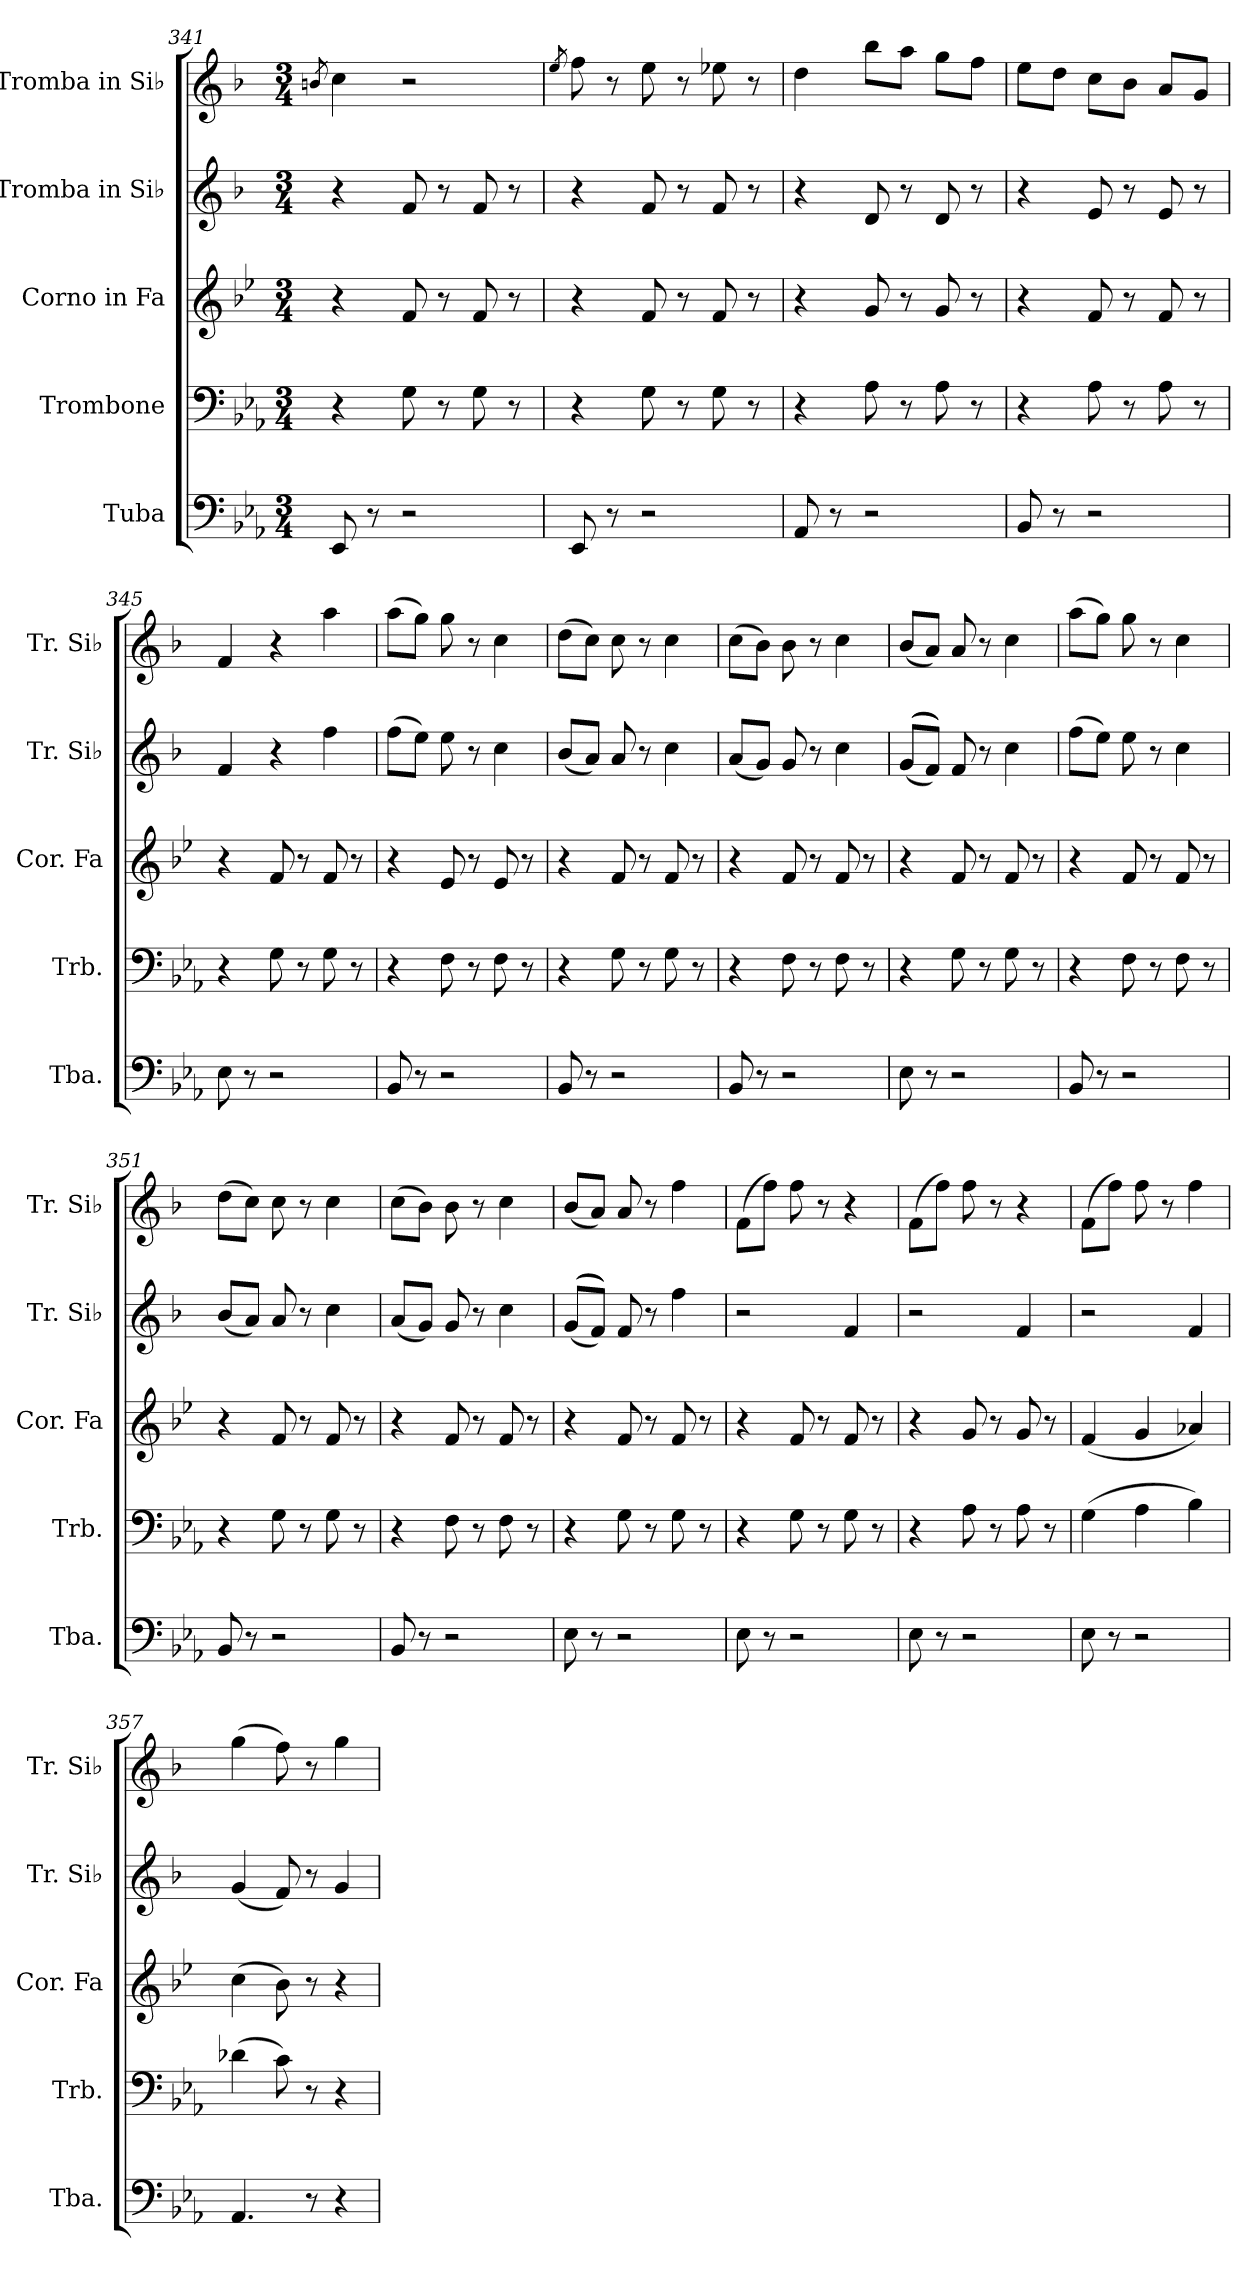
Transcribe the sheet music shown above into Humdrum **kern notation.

**kern	**kern	**kern	**kern	**kern
*part5	*part4	*part3	*part2	*part1
*staff5	*staff4	*staff3	*staff2	*staff1
*I"Tuba	*I"Trombone	*I"Corno in Fa	*I"Tromba in Si♭	*I"Tromba in Si♭
*I'Tba.	*I'Trb.	*I'Cor. Fa	*I'Tr. Si♭	*I'Tr. Si♭
!!LO:LB:g=z
*clefF4	*clefF4	*clefG2	*clefG2	*clefG2
*	*	*ITrd4c7	*ITrd1c2	*ITrd1c2
*k[b-e-a-]	*k[b-e-a-]	*k[b-e-a-]	*k[b-e-a-]	*k[b-e-a-]
*M3/4	*M3/4	*M3/4	*M3/4	*M3/4
=341	=341	=341	=341	=341
.	.	.	.	8qan/
8EE-/	4r	4r	4r	4b-\
8r	.	.	.	.
2r	8G\	8B-/	8e-/	2r
.	8r	8r	8r	.
.	8G\	8B-/	8e-/	.
.	8r	8r	8r	.
=342	=342	=342	=342	=342
.	.	.	.	8qdd/
8EE-/	4r	4r	4r	8ee-\
8r	.	.	.	8r
2r	8G\	8B-/	8e-/	8dd\
.	8r	8r	8r	8r
.	8G\	8B-/	8e-/	8dd-X\
.	8r	8r	8r	8r
=343	=343	=343	=343	=343
8AA-/	4r	4r	4r	4cc\
8r	.	.	.	.
2r	8A-\	8c/	8c/	8aa-\L
.	8r	8r	8r	8gg\J
.	8A-\	8c/	8c/	8ff\L
.	8r	8r	8r	8ee-\J
=344	=344	=344	=344	=344
8BB-/	4r	4r	4r	8dd\L
8r	.	.	.	8cc\J
2r	8A-\	8B-/	8d/	8b-\L
.	8r	8r	8r	8a-\J
.	8A-\	8B-/	8d/	8g/L
.	8r	8r	8r	8f/J
=345	=345	=345	=345	=345
8E-\	4r	4r	4e-/	4e-/
8r	.	.	.	.
2r	8G\	8B-/	4r	4r
.	8r	8r	.	.
.	8G\	8B-/	4ee-\	4gg\
.	8r	8r	.	.
=346	=346	=346	=346	=346
8BB-/	4r	4r	(8ee-\L	(8gg\L
8r	.	.	8dd\J)	8ff\J)
2r	8F\	8A-/	8dd\	8ff\
.	8r	8r	8r	8r
.	8F\	8A-/	4b-\	4b-\
.	8r	8r	.	.
!!LO:PB:g=z
=347	=347	=347	=347	=347
8BB-/	4r	4r	(8a-/L	(8cc\L
8r	.	.	8g/J)	8b-\J)
2r	8G\	8B-/	8g/	8b-\
.	8r	8r	8r	8r
.	8G\	8B-/	4b-\	4b-\
.	8r	8r	.	.
=348	=348	=348	=348	=348
8BB-/	4r	4r	(8g/L	(8b-\L
8r	.	.	8f/J)	8a-\J)
2r	8F\	8B-/	8f/	8a-\
.	8r	8r	8r	8r
.	8F\	8B-/	4b-\	4b-\
.	8r	8r	.	.
=349	=349	=349	=349	=349
8E-\	4r	4r	(((8f/L	(8a-/L
8r	.	.	8e-/J)))	8g/J)
2r	8G\	8B-/	8e-/	8g/
.	8r	8r	8r	8r
.	8G\	8B-/	4b-\	4b-\
.	8r	8r	.	.
=350	=350	=350	=350	=350
8BB-/	4r	4r	(8ee-\L	(8gg\L
8r	.	.	8dd\J)	8ff\J)
2r	8F\	8B-/	8dd\	8ff\
.	8r	8r	8r	8r
.	8F\	8B-/	4b-\	4b-\
.	8r	8r	.	.
=351	=351	=351	=351	=351
8BB-/	4r	4r	(8a-/L	(8cc\L
8r	.	.	8g/J)	8b-\J)
2r	8G\	8B-/	8g/	8b-\
.	8r	8r	8r	8r
.	8G\	8B-/	4b-\	4b-\
.	8r	8r	.	.
=352	=352	=352	=352	=352
8BB-/	4r	4r	(8g/L	(8b-\L
8r	.	.	8f/J)	8a-\J)
2r	8F\	8B-/	8f/	8a-\
.	8r	8r	8r	8r
.	8F\	8B-/	4b-\	4b-\
.	8r	8r	.	.
=353	=353	=353	=353	=353
8E-\	4r	4r	(((8f/L	(8a-/L
8r	.	.	8e-/J)))	8g/J)
2r	8G\	8B-/	8e-/	8g/
.	8r	8r	8r	8r
.	8G\	8B-/	4ee-\	4ee-\
.	8r	8r	.	.
!!LO:LB:g=z
=354	=354	=354	=354	=354
8E-\	4r	4r	2r	(8e-\L
8r	.	.	.	8ee-\J)
2r	8G\	8B-/	.	8ee-\
.	8r	8r	.	8r
.	8G\	8B-/	4e-/	4r
.	8r	8r	.	.
=355	=355	=355	=355	=355
8E-\	4r	4r	2r	(8e-\L
8r	.	.	.	8ee-\J)
2r	8A-\	8c/	.	8ee-\
.	8r	8r	.	8r
.	8A-\	8c/	4e-/	4r
.	8r	8r	.	.
=356	=356	=356	=356	=356
8E-\	(4G\	(4B-/	2r	(8e-\L
8r	.	.	.	8ee-\J)
2r	4A-\	4c/	.	8ee-\
.	.	.	.	8r
.	4B-\)	4d-X/)	4e-/	4ee-\
=357	=357	=357	=357	=357
4.AA-/	(4d-X\	(4f\	(4f/	(4ff\
.	8c\)	8e-\)	8e-/)	8ee-\)
8r	8r	8r	8r	8r
4r	4r	4r	4f/	4ff\
=	=	=	=	=
*-	*-	*-	*-	*-
